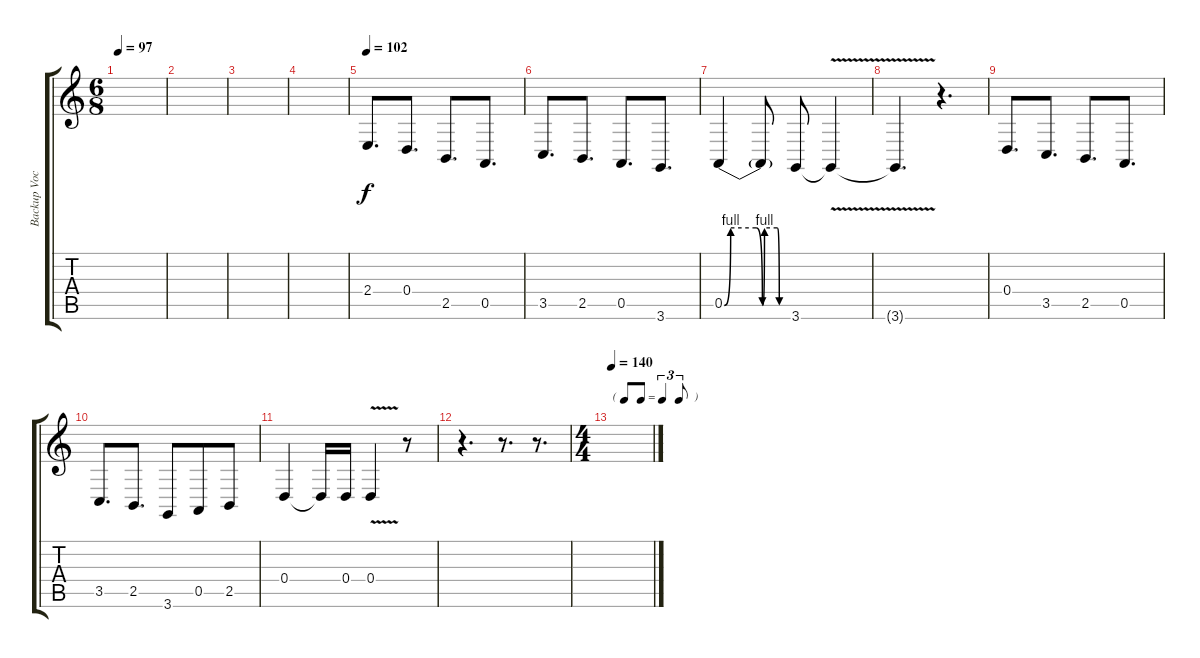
\track ("Backup Vocals [Mikael Akerfeldt]" "Backup Voc") {instrument voiceoohs}
\staff {score tabs}
\tuning (E4 B3 G3 D3 A2 E2) {hide}
\ts (6 8)
\tempo 97
\clef g2
\ks c
|
|
|
|
\tempo 102
2.4.8{d} 0.4.8{d} 2.5.8{d} 0.5.8{d} |
3.5.8{d} 2.5.8{d} 0.5.8{d} 3.6.8{d} |
0.5{be (custom 0 0 10 4 50 4 60 0 60 0)}.4 0.5{be (custom 0 0 5 4 35 4 40 0 60 0) t}.8 3.6.8 3.6{v t}.4 |
3.6{v t}.4{d} r.4{d} |
0.4.8{d} 3.5.8{d} 2.5.8{d} 0.5.8{d} |
3.5.8{d} 2.5.8{d} 3.6.8 0.5.8 2.5.8 |
0.4.4 0.4{t}.16 0.4.16 0.4{v}.4 r.8 |
r.4{d} r.8{d} r.8{d} |
\ts (4 4)
\tf triplet8th
\tempo 140
